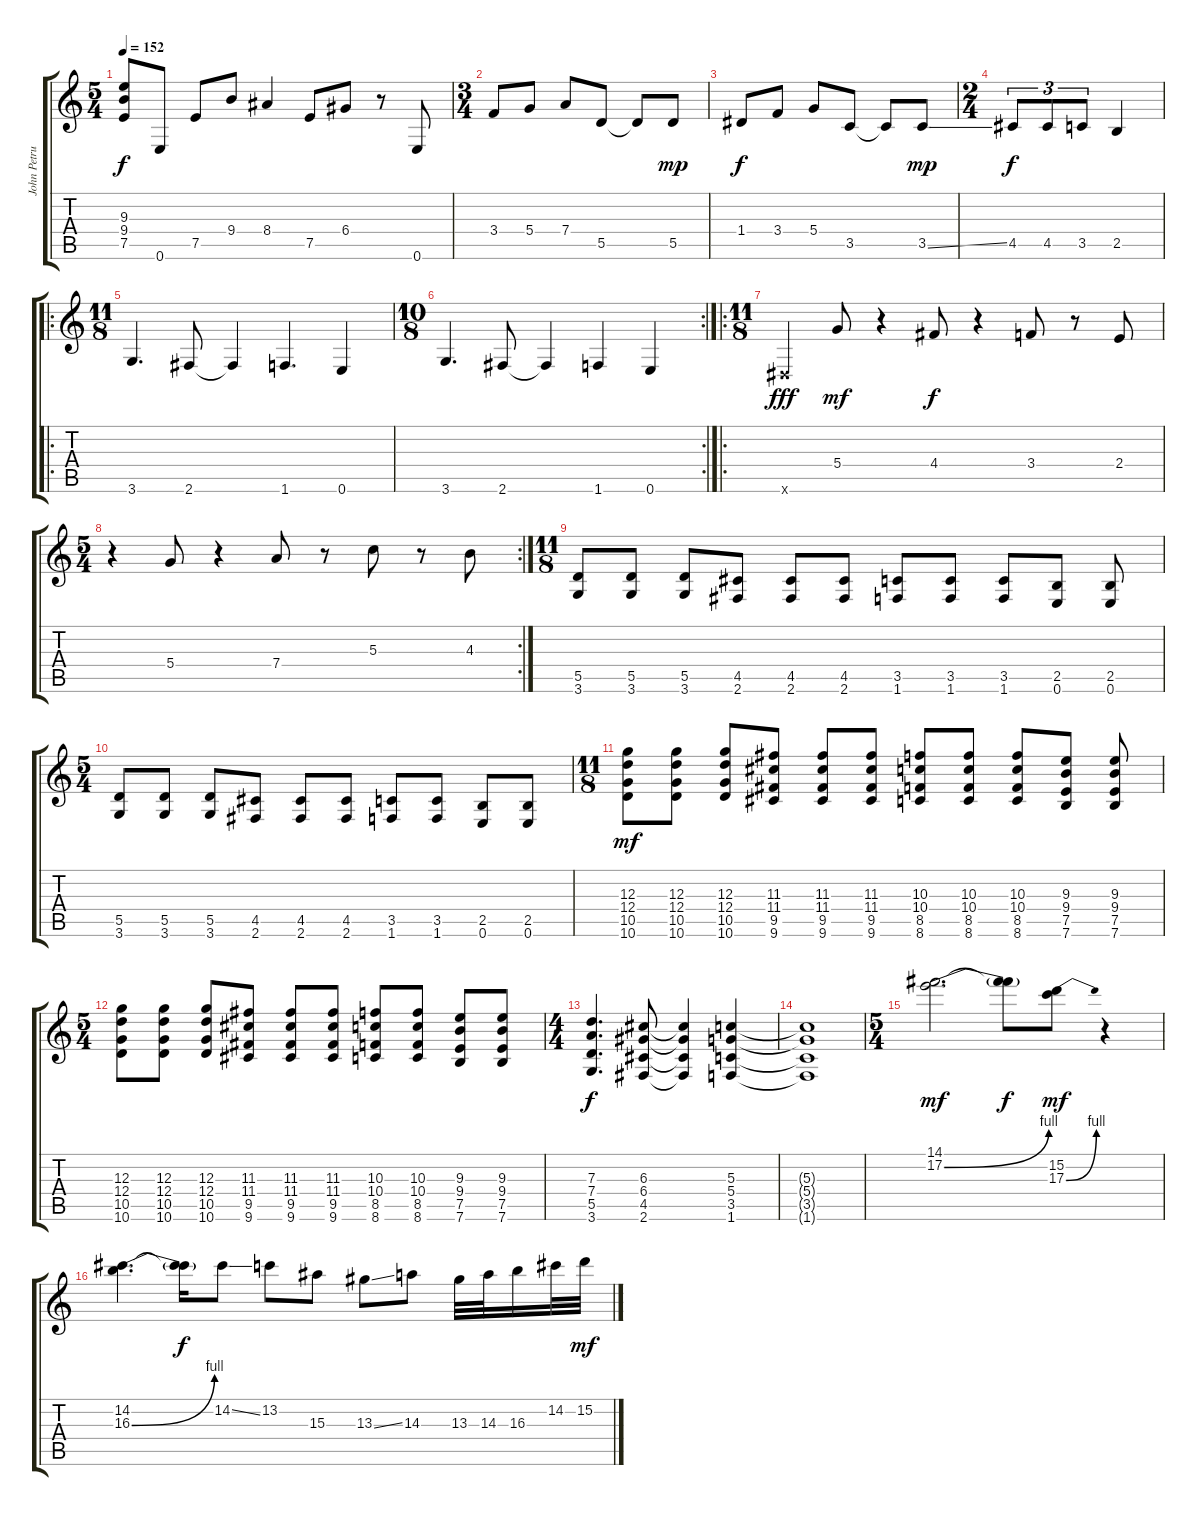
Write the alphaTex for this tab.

\track ("John Petrucci (Guitar)" "John Petru") {instrument distortionguitar}
\staff {score tabs}
\tuning (E4 B3 G3 D3 A2 E2) {hide}
\ts (5 4)
\tempo 152
\clef g2
\ks c
(9.3 9.4 7.5).8{dy f} 0.6.8 7.5.8 9.4.8 8.4.4 7.5.8 6.4.8 r.8 0.6.8 |
\ts (3 4)
3.4.8 5.4.8 7.4.8 5.5.8 5.5{t}.8 5.5.8{dy mp} |
1.4.8{dy f} 3.4.8 5.4.8 3.5.8 3.5{t}.8 3.5{ss}.8{dy mp} |
\ts (2 4)
4.5.8{tu (3 2) dy f} 4.5.8{tu (3 2)} 3.5.8{tu (3 2)} 2.5.4 |
\ro
\ts (11 8)
3.6.4{d} 2.6.8 2.6{t}.4 1.6.4{d} 0.6.4 |
\rc 2
\ts (10 8)
3.6.4{d} 2.6.8 2.6{t}.4 1.6.4 0.6.4 |
\ro
\ts (11 8)
-1.6{x}.4{dy fff} 5.4.8{dy mf} r.4 4.4.8{dy f} r.4 3.4.8 r.8 2.4.8 |
\rc 2
\ts (5 4)
r.4 5.4.8 r.4 7.4.8 r.8 5.3.8 r.8 4.3.8 |
\ts (11 8)
(5.5 3.6).8 (5.5 3.6).8 (5.5 3.6).8 (4.5 2.6).8 (4.5 2.6).8 (4.5 2.6).8 (3.5 1.6).8 (3.5 1.6).8 (3.5 1.6).8 (2.5 0.6).8 (2.5 0.6).8 |
\ts (5 4)
(5.5 3.6).8 (5.5 3.6).8 (5.5 3.6).8 (4.5 2.6).8 (4.5 2.6).8 (4.5 2.6).8 (3.5 1.6).8 (3.5 1.6).8 (2.5 0.6).8 (2.5 0.6).8 |
\ts (11 8)
(12.3 12.4 10.5 10.6).8{dy mf} (12.3 12.4 10.5 10.6).8 (12.3 12.4 10.5 10.6).8 (11.3 11.4 9.5 9.6).8 (11.3 11.4 9.5 9.6).8 (11.3 11.4 9.5 9.6).8 (10.3 10.4 8.5 8.6).8 (10.3 10.4 8.5 8.6).8 (10.3 10.4 8.5 8.6).8 (9.3 9.4 7.5 7.6).8 (9.3 9.4 7.5 7.6).8 |
\ts (5 4)
(12.3 12.4 10.5 10.6).8 (12.3 12.4 10.5 10.6).8 (12.3 12.4 10.5 10.6).8 (11.3 11.4 9.5 9.6).8 (11.3 11.4 9.5 9.6).8 (11.3 11.4 9.5 9.6).8 (10.3 10.4 8.5 8.6).8 (10.3 10.4 8.5 8.6).8 (9.3 9.4 7.5 7.6).8 (9.3 9.4 7.5 7.6).8 |
\ts (4 4)
(7.3 7.4 5.5 3.6).4{d dy f} (6.3 6.4 4.5 2.6).8 (6.3{t} 6.4{t} 4.5{t} 2.6{t}).4 (5.3 5.4 3.5 1.6).4 |
(5.3{t} 5.4{t} 3.5{t} 1.6{t}).1 |
\ts (5 4)
(14.1 17.2{be (bend 0 0 60 4)}).2{d dy mf} (14.1{t} 17.2{t}).8{dy f} (15.2 17.3{be (bend 0 0 60 4)}).8{dy mf} r.4 |
(14.2 16.3{be (bend 0 0 60 4)}).4{d} (14.2{t} 16.3{t}).16{dy f} 14.2{ss}.8 13.2.8 15.3.8 13.3{ss}.8 14.3.8 13.3.32 14.3.32 16.3.16 14.2.32 15.2.32{dy mf}
